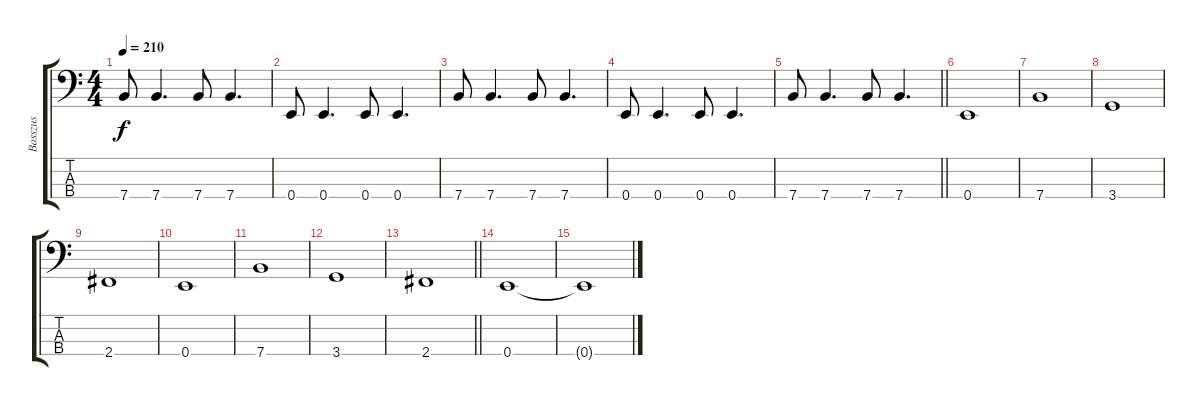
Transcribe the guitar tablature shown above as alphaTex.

\track ("Basszus" "Basszus") {instrument electricbassfinger}
\staff {score tabs}
\tuning (G2 D2 A1 E1) {hide}
\ts (4 4)
\tempo 210
\clef f4
\ks c
7.4.8{dy f} 7.4.4{d} 7.4.8 7.4.4{d} |
0.4.8 0.4.4{d} 0.4.8 0.4.4{d} |
7.4.8 7.4.4{d} 7.4.8 7.4.4{d} |
0.4.8 0.4.4{d} 0.4.8 0.4.4{d} |
\barLineRight lightlight
7.4.8 7.4.4{d} 7.4.8 7.4.4{d} |
0.4.1 |
7.4.1 |
3.4.1 |
2.4.1 |
0.4.1 |
7.4.1 |
3.4.1 |
\barLineRight lightlight
2.4.1 |
0.4.1 |
0.4{t}.1
